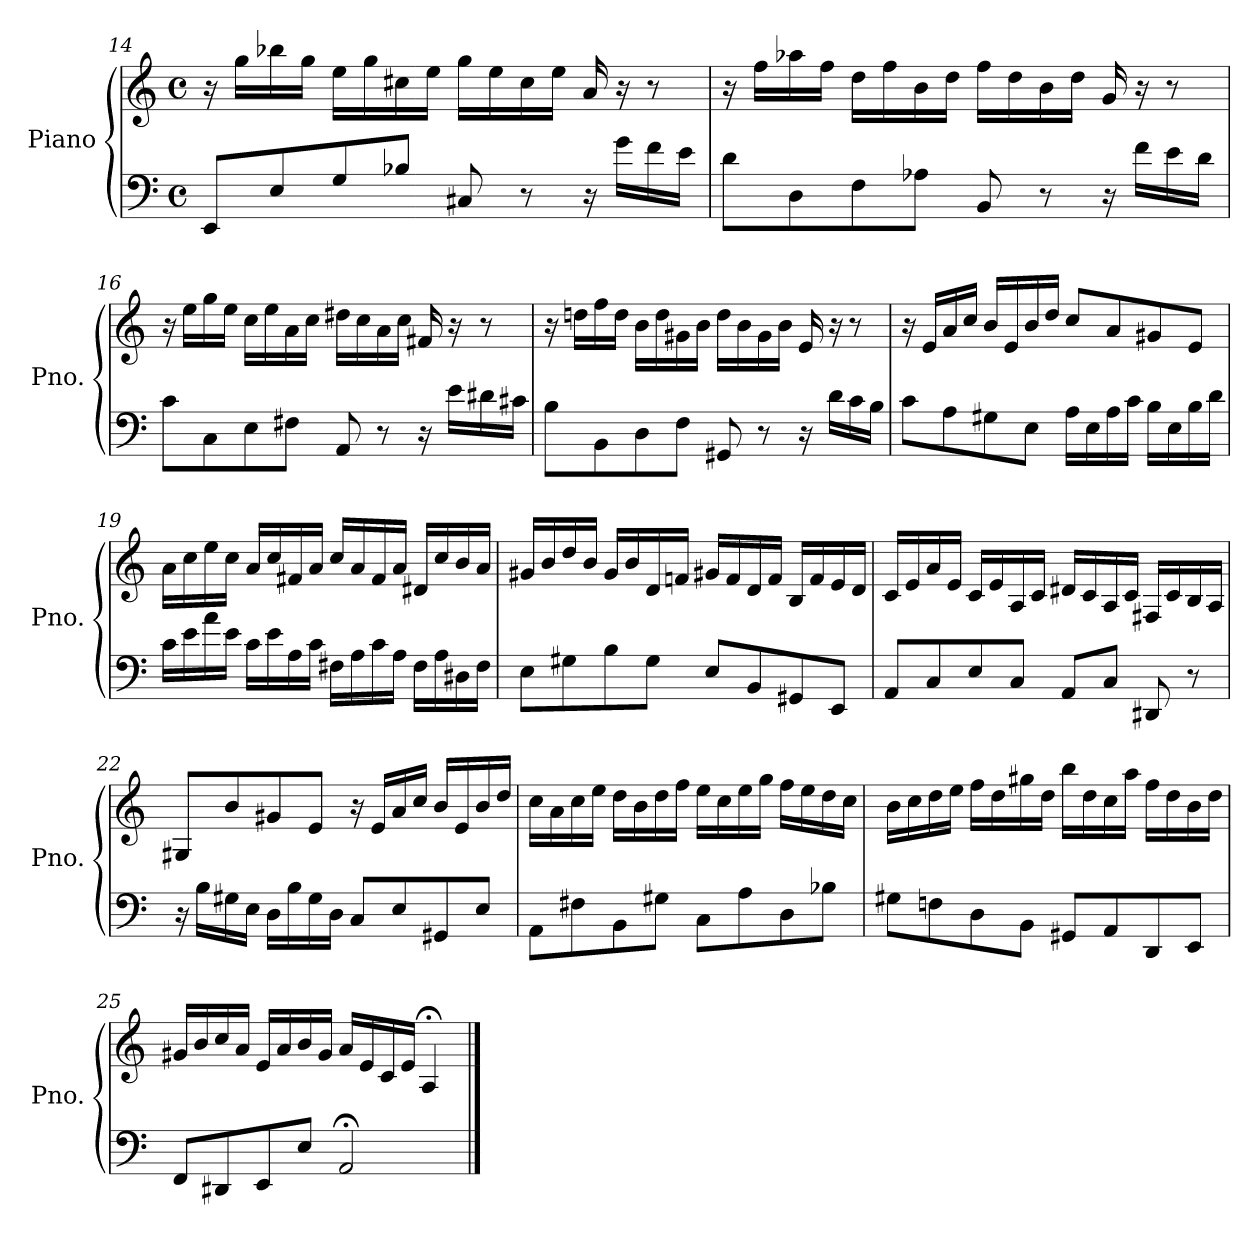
**kern	**kern
*part1	*part1
*staff2	*staff1
*I"Piano	*
*I'Pno.	*
!!LO:LB:g=z
*clefF4	*clefG2
*k[]	*k[]
*M4/4	*M4/4
*met(c)	*met(c)
=14	=14
8EE/L	16r
.	16gg\LL
8E/	16bb-X\
.	16gg\JJ
8G/	16ee\LL
.	16gg\
8B-X/J	16cc#X\
.	16ee\JJ
8C#X/	16gg\LL
.	16ee\
8r	16cc#\
.	16ee\JJ
16r	16a/
16g\LL	16r
16f\	8r
16e\JJ	.
=15	=15
8d\L	16r
.	16ff\LL
8D\	16aa-X\
.	16ff\JJ
8F\	16dd\LL
.	16ff\
8A-X\J	16b\
.	16dd\JJ
8BB/	16ff\LL
.	16dd\
8r	16b\
.	16dd\JJ
16r	16g/
16f\LL	16r
16e\	8r
16d\JJ	.
=16	=16
8c\L	16r
.	16ee\LL
8C\	16gg\
.	16ee\JJ
8E\	16cc\LL
.	16ee\
8F#X\J	16a\
.	16cc\JJ
8AA/	16dd#X\LL
.	16cc\
8r	16a\
.	16cc\JJ
16r	16f#X/
16e\LL	16r
16d#X\	8r
16c#X\JJ	.
=17	=17
8B\L	16r
.	16ddn\LL
8BB\	16ff\
.	16dd\JJ
8D\	16b\LL
.	16dd\
8F\J	16g#X\
.	16b\JJ
8GG#X/	16dd\LL
.	16b\
8r	16g#\
.	16b\JJ
16r	16e/
16d\LL	16r
16c\	8r
16B\JJ	.
!!LO:LB:g=z
=18	=18
8c\L	16r
.	16e/LL
8A\	16a/
.	16cc/JJ
8G#X\	16b/LL
.	16e/
8E\J	16b/
.	16dd/JJ
16A\LL	8cc/L
16E\	.
16A\	8a/
16c\JJ	.
16B\LL	8g#X/
16E\	.
16B\	8e/J
16d\JJ	.
=19	=19
16c\LL	16a\LL
16e\	16cc\
16a\	16ee\
16e\JJ	16cc\JJ
16c\LL	16a/LL
16e\	16cc/
16A\	16f#X/
16c\JJ	16a/JJ
16F#X\LL	16cc/LL
16A\	16a/
16c\	16f#/
16A\JJ	16a/JJ
16F#\LL	16d#X/LL
16A\	16cc/
16D#X\	16b/
16F#\JJ	16a/JJ
=20	=20
8E\L	16g#X/LL
.	16b/
8G#X\	16dd/
.	16b/JJ
8B\	16g#/LL
.	16b/
8G#\J	16d/
.	16fn/JJ
8E/L	16g#X/LL
.	16f/
8BB/	16d/
.	16f/JJ
8GG#X/	16B/LL
.	16f/
8EE/J	16e/
.	16d/JJ
=21	=21
8AA/L	16c/LL
.	16e/
8C/	16a/
.	16e/JJ
8E/	16c/LL
.	16e/
8C/J	16A/
.	16c/JJ
8AA/L	16d#X/LL
.	16c/
8C/J	16A/
.	16c/JJ
8DD#X/	16F#X/LL
.	16c/
8r	16B/
.	16A/JJ
!!LO:LB:g=z
=22	=22
16r	8G#X/L
16B\LL	.
16G#X\	8b/
16E\JJ	.
16D\LL	8g#X/
16B\	.
16G#\	8e/J
16D\JJ	.
8C/L	16r
.	16e/LL
8E/	16a/
.	16cc/JJ
8GG#X/	16b/LL
.	16e/
8E/J	16b/
.	16dd/JJ
=23	=23
8AA\L	16cc\LL
.	16a\
8F#X\	16cc\
.	16ee\JJ
8BB\	16dd\LL
.	16b\
8G#X\J	16dd\
.	16ff\JJ
8C\L	16ee\LL
.	16cc\
8A\	16ee\
.	16gg\JJ
8D\	16ff\LL
.	16ee\
8B-X\J	16dd\
.	16cc\JJ
=24	=24
8G#X\L	16b\LL
.	16cc\
8Fn\	16dd\
.	16ee\JJ
8D\	16ff\LL
.	16dd\
8BB\J	16gg#X\
.	16dd\JJ
8GG#X/L	16bb\LL
.	16dd\
8AA/	16cc\
.	16aa\JJ
8DD/	16ff\LL
.	16dd\
8EE/J	16b\
.	16dd\JJ
=25	=25
8FF/L	16g#X/LL
.	16b/
8DD#X/	16cc/
.	16a/JJ
8EE/	16e/LL
.	16a/
8E/J	16b/
.	16g#/JJ
2AA;/	16a/LL
.	16e/
.	16c/
.	16e/JJ
.	4A;</
==	==
*-	*-
